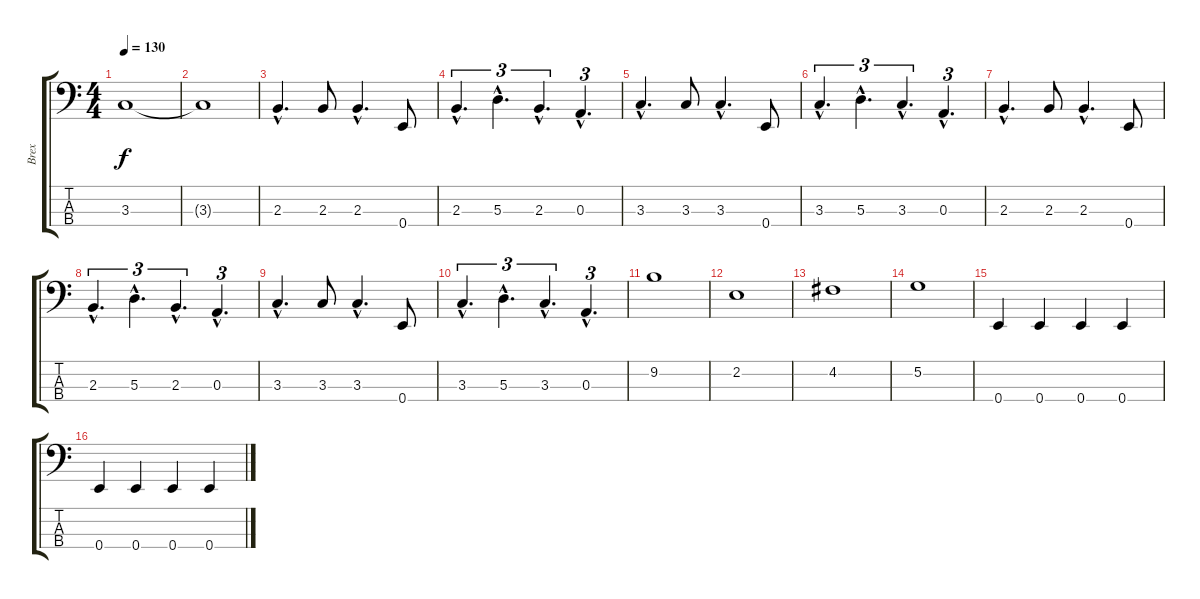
\track ("Brex" "Brex") {instrument electricbassfinger}
\staff {score tabs}
\tuning (G2 D2 A1 E1) {hide}
\ts (4 4)
\tempo 130
\clef f4
\ks c
3.3.1{dy f} |
3.3{t}.1 |
2.3{hac}.4{d} 2.3.8 2.3{hac}.4{d} 0.4.8 |
2.3{hac}.4{d tu (3 2)} 5.3{hac}.4{d tu (3 2)} 2.3{hac}.4{d tu (3 2)} 0.3{hac}.4{d tu (3 2)} |
3.3{hac}.4{d} 3.3.8 3.3{hac}.4{d} 0.4.8 |
3.3{hac}.4{d tu (3 2)} 5.3{hac}.4{d tu (3 2)} 3.3{hac}.4{d tu (3 2)} 0.3{hac}.4{d tu (3 2)} |
2.3{hac}.4{d} 2.3.8 2.3{hac}.4{d} 0.4.8 |
2.3{hac}.4{d tu (3 2)} 5.3{hac}.4{d tu (3 2)} 2.3{hac}.4{d tu (3 2)} 0.3{hac}.4{d tu (3 2)} |
3.3{hac}.4{d} 3.3.8 3.3{hac}.4{d} 0.4.8 |
3.3{hac}.4{d tu (3 2)} 5.3{hac}.4{d tu (3 2)} 3.3{hac}.4{d tu (3 2)} 0.3{hac}.4{d tu (3 2)} |
9.2.1 |
2.2.1 |
4.2.1 |
5.2.1 |
0.4.4 0.4.4 0.4.4 0.4.4 |
0.4.4 0.4.4 0.4.4 0.4.4
